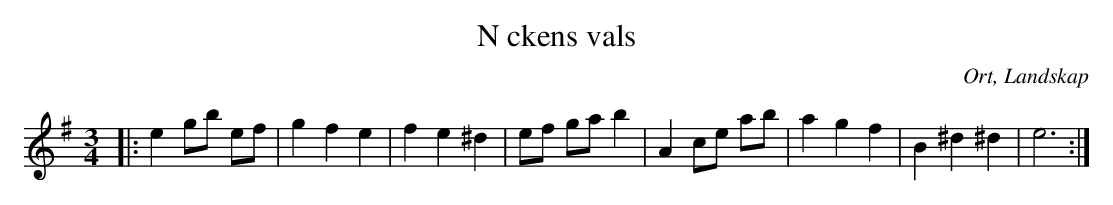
X:1
T:N ckens vals
O:Ort, Landskap
M:3/4
L:1/8
K:Em
|: e2 gb ef | g2 f2 e2 | f2 e2 ^d2 | ef ga b2 | A2 ce ab | a2 g2 f2 | B2 ^d2 ^d2 | e6 :|
